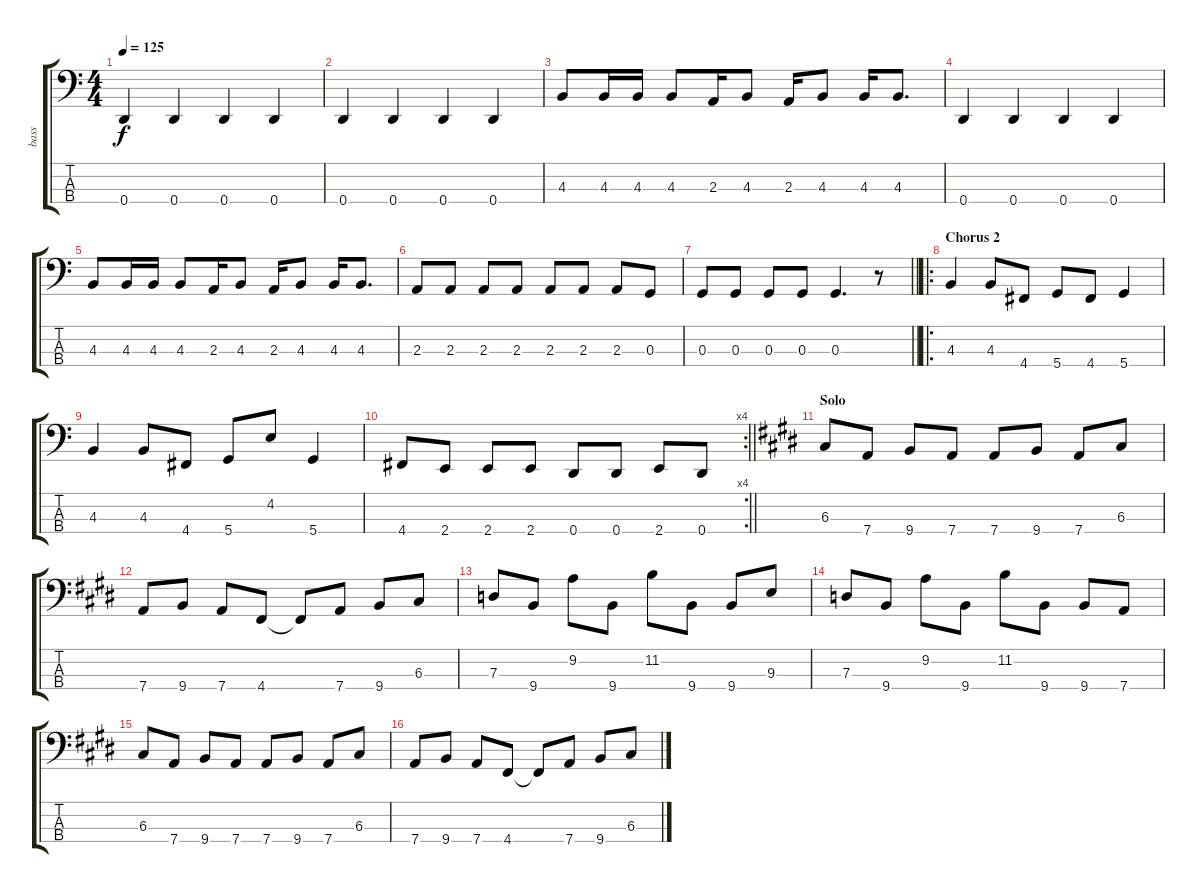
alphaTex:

\track ("bass" "bass") {instrument electricbassfinger}
\staff {score tabs}
\tuning (F2 C2 G1 D1) {hide}
\ts (4 4)
\tempo 125
\clef f4
\ks c
0.4.4{dy f} 0.4.4 0.4.4 0.4.4 |
0.4.4 0.4.4 0.4.4 0.4.4 |
4.3.8 4.3.16 4.3.16 4.3.8 2.3.16 4.3.8 2.3.16 4.3.8 4.3.16 4.3.8{d} |
0.4.4 0.4.4 0.4.4 0.4.4 |
4.3.8 4.3.16 4.3.16 4.3.8 2.3.16 4.3.8 2.3.16 4.3.8 4.3.16 4.3.8{d} |
2.3.8 2.3.8 2.3.8 2.3.8 2.3.8 2.3.8 2.3.8 0.3.8 |
\barLineRight lightlight
0.3.8 0.3.8 0.3.8 0.3.8 0.3.4{d} r.8 |
\ro
\section ("" "Chorus 2")
4.3.4 4.3.8 4.4.8 5.4.8 4.4.8 5.4.4 |
4.3.4 4.3.8 4.4.8 5.4.8 4.2.8 5.4.4 |
\rc 4
\barLineRight lightlight
4.4.8 2.4.8 2.4.8 2.4.8 0.4.8 0.4.8 2.4.8 0.4.8 |
\section ("" "Solo")
\ks e
6.3.8 7.4.8 9.4.8 7.4.8 7.4.8 9.4.8 7.4.8 6.3.8 |
7.4.8 9.4.8 7.4.8 4.4.8 4.4{t}.8 7.4.8 9.4.8 6.3.8 |
7.3.8 9.4.8 9.2.8 9.4.8 11.2.8 9.4.8 9.4.8 9.3.8 |
7.3.8 9.4.8 9.2.8 9.4.8 11.2.8 9.4.8 9.4.8 7.4.8 |
6.3.8 7.4.8 9.4.8 7.4.8 7.4.8 9.4.8 7.4.8 6.3.8 |
7.4.8 9.4.8 7.4.8 4.4.8 4.4{t}.8 7.4.8 9.4.8 6.3.8
